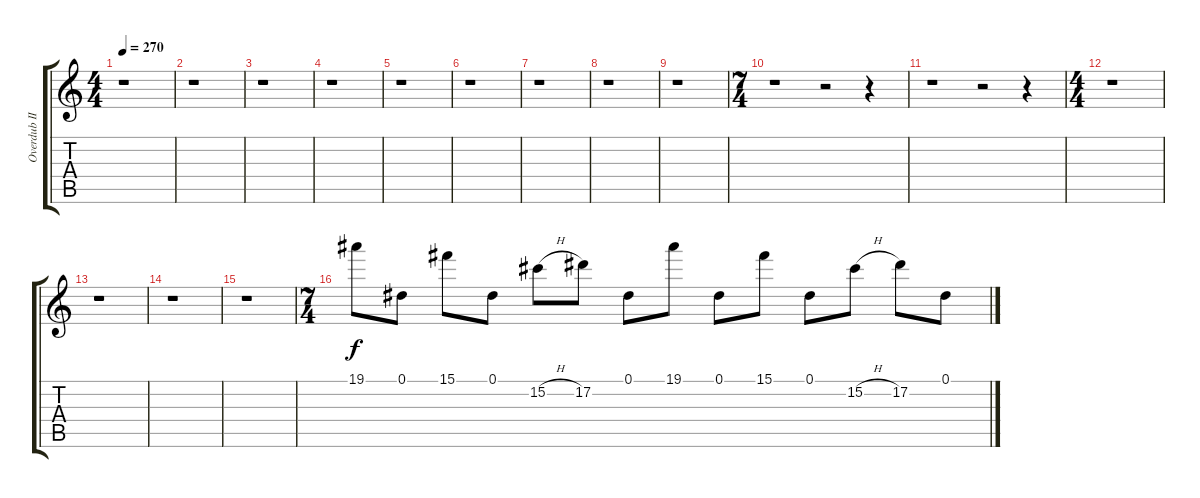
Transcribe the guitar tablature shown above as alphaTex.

\track ("Overdub II" "Overdub II") {instrument distortionguitar}
\staff {score tabs}
\tuning (Eb4 Bb3 Gb3 Db3 Ab2 Eb2) {hide}
\ts (4 4)
\tempo 270
\clef g2
\ks c
r.1{dy f} |
r.1 |
r.1 |
r.1 |
r.1 |
r.1 |
r.1 |
r.1 |
r.1 |
\ts (7 4)
r.1 r.2 r.4 |
r.1 r.2 r.4 |
\ts (4 4)
r.1 |
r.1 |
r.1 |
r.1 |
\ts (7 4)
19.1.8{volume 9 balance 12 instrument overdrivenguitar} 0.1.8 15.1.8 0.1.8 15.2{h}.8 17.2.8 0.1.8 19.1.8 0.1.8 15.1.8 0.1.8 15.2{h}.8 17.2.8 0.1.8
